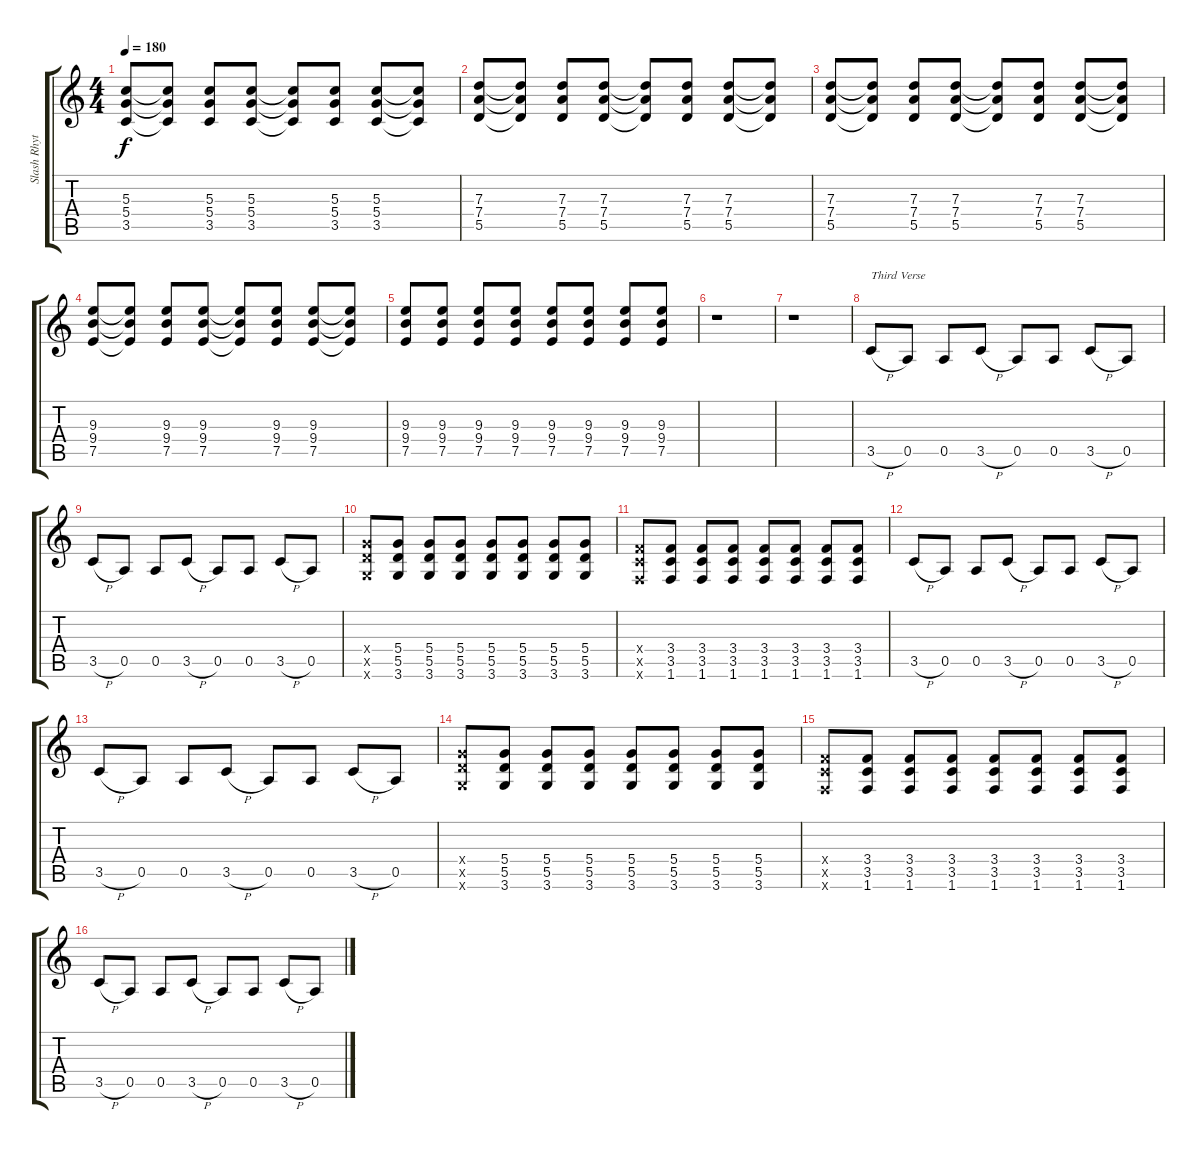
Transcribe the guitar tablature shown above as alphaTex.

\track ("Slash Rhythm" "Slash Rhyt") {instrument overdrivenguitar}
\staff {score tabs}
\tuning (E4 B3 G3 D3 A2 E2) {hide}
\ts (4 4)
\tempo 180
\clef g2
\ks c
(5.3 5.4 3.5).8{dy f} (5.3{t} 5.4{t} 3.5{t}).8 (5.3 5.4 3.5).8 (5.3 5.4 3.5).8 (5.3{t} 5.4{t} 3.5{t}).8 (5.3 5.4 3.5).8 (5.3 5.4 3.5).8 (5.3{t} 5.4{t} 3.5{t}).8 |
(7.3 7.4 5.5).8 (7.3{t} 7.4{t} 5.5{t}).8 (7.3 7.4 5.5).8 (7.3 7.4 5.5).8 (7.3{t} 7.4{t} 5.5{t}).8 (7.3 7.4 5.5).8 (7.3 7.4 5.5).8 (7.3{t} 7.4{t} 5.5{t}).8 |
(7.3 7.4 5.5).8 (7.3{t} 7.4{t} 5.5{t}).8 (7.3 7.4 5.5).8 (7.3 7.4 5.5).8 (7.3{t} 7.4{t} 5.5{t}).8 (7.3 7.4 5.5).8 (7.3 7.4 5.5).8 (7.3{t} 7.4{t} 5.5{t}).8 |
(9.3 9.4 7.5).8 (9.3{t} 9.4{t} 7.5{t}).8 (9.3 9.4 7.5).8 (9.3 9.4 7.5).8 (9.3{t} 9.4{t} 7.5{t}).8 (9.3 9.4 7.5).8 (9.3 9.4 7.5).8 (9.3{t} 9.4{t} 7.5{t}).8 |
(9.3 9.4 7.5).8 (9.3 9.4 7.5).8 (9.3 9.4 7.5).8 (9.3 9.4 7.5).8 (9.3 9.4 7.5).8 (9.3 9.4 7.5).8 (9.3 9.4 7.5).8 (9.3 9.4 7.5).8 |
r.1 |
r.1 |
3.5{h}.8{txt "Third Verse"} 0.5.8 0.5.8 3.5{h}.8 0.5.8 0.5.8 3.5{h}.8 0.5.8 |
3.5{h}.8 0.5.8 0.5.8 3.5{h}.8 0.5.8 0.5.8 3.5{h}.8 0.5.8 |
(5.4{x} 5.5{x} 3.6{x}).8 (5.4 5.5 3.6).8 (5.4 5.5 3.6).8 (5.4 5.5 3.6).8 (5.4 5.5 3.6).8 (5.4 5.5 3.6).8 (5.4 5.5 3.6).8 (5.4 5.5 3.6).8 |
(3.4{x} 3.5{x} 1.6{x}).8 (3.4 3.5 1.6).8 (3.4 3.5 1.6).8 (3.4 3.5 1.6).8 (3.4 3.5 1.6).8 (3.4 3.5 1.6).8 (3.4 3.5 1.6).8 (3.4 3.5 1.6).8 |
3.5{h}.8 0.5.8 0.5.8 3.5{h}.8 0.5.8 0.5.8 3.5{h}.8 0.5.8 |
3.5{h}.8 0.5.8 0.5.8 3.5{h}.8 0.5.8 0.5.8 3.5{h}.8 0.5.8 |
(5.4{x} 5.5{x} 3.6{x}).8 (5.4 5.5 3.6).8 (5.4 5.5 3.6).8 (5.4 5.5 3.6).8 (5.4 5.5 3.6).8 (5.4 5.5 3.6).8 (5.4 5.5 3.6).8 (5.4 5.5 3.6).8 |
(3.4{x} 3.5{x} 1.6{x}).8 (3.4 3.5 1.6).8 (3.4 3.5 1.6).8 (3.4 3.5 1.6).8 (3.4 3.5 1.6).8 (3.4 3.5 1.6).8 (3.4 3.5 1.6).8 (3.4 3.5 1.6).8 |
3.5{h}.8 0.5.8 0.5.8 3.5{h}.8 0.5.8 0.5.8 3.5{h}.8 0.5.8
